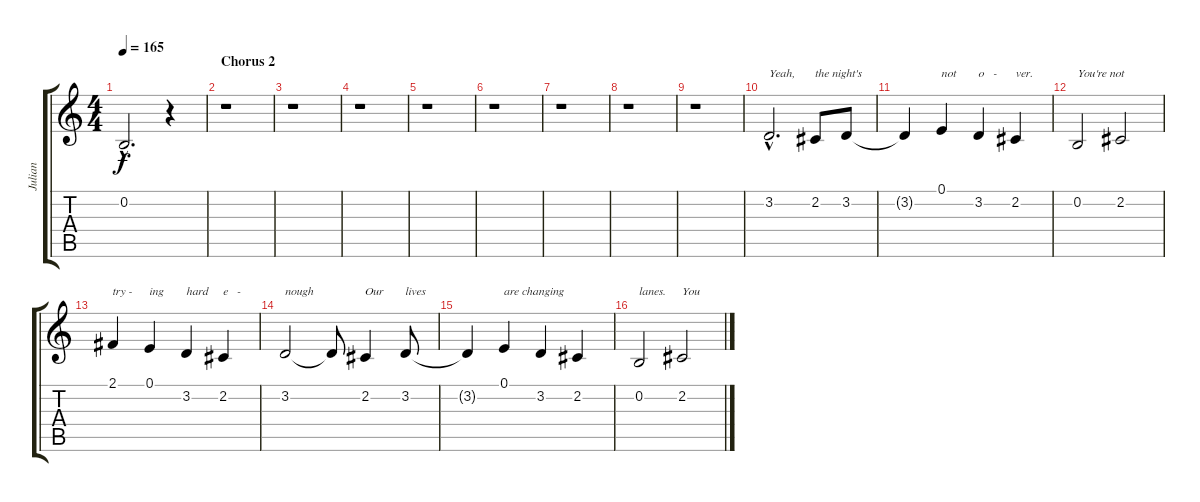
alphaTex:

\track ("Julian" "Julian") {instrument tenorsax}
\staff {score tabs}
\tuning (E4 B3 G3 D3 A2 E2) {hide}
\ts (4 4)
\tempo 165
\clef g2
\ks c
0.2{hac t}.2{d dy f} r.4 |
\section ("" "Chorus 2")
r.1 |
r.1 |
r.1 |
r.1 |
r.1 |
r.1 |
r.1 |
r.1 |
3.2{hac}.2{d txt "Yeah,"} 2.2.8{txt "the night's"} 3.2.8 |
3.2{t}.4 0.1.4{txt "not"} 3.2.4{txt "o   -"} 2.2.4{txt "ver."} |
0.2.2{txt "You're not"} 2.2.2 |
2.1.4{txt "try -"} 0.1.4{txt "ing"} 3.2.4{txt "hard"} 2.2.4{txt "e   -"} |
3.2.2{txt "nough"} 3.2{t}.8 2.2.4{txt "Our"} 3.2.8{txt "lives"} |
3.2{t}.4 0.1.4{txt "are changing"} 3.2.4 2.2.4 |
0.2.2{txt "lanes."} 2.2.2{txt "You"}
